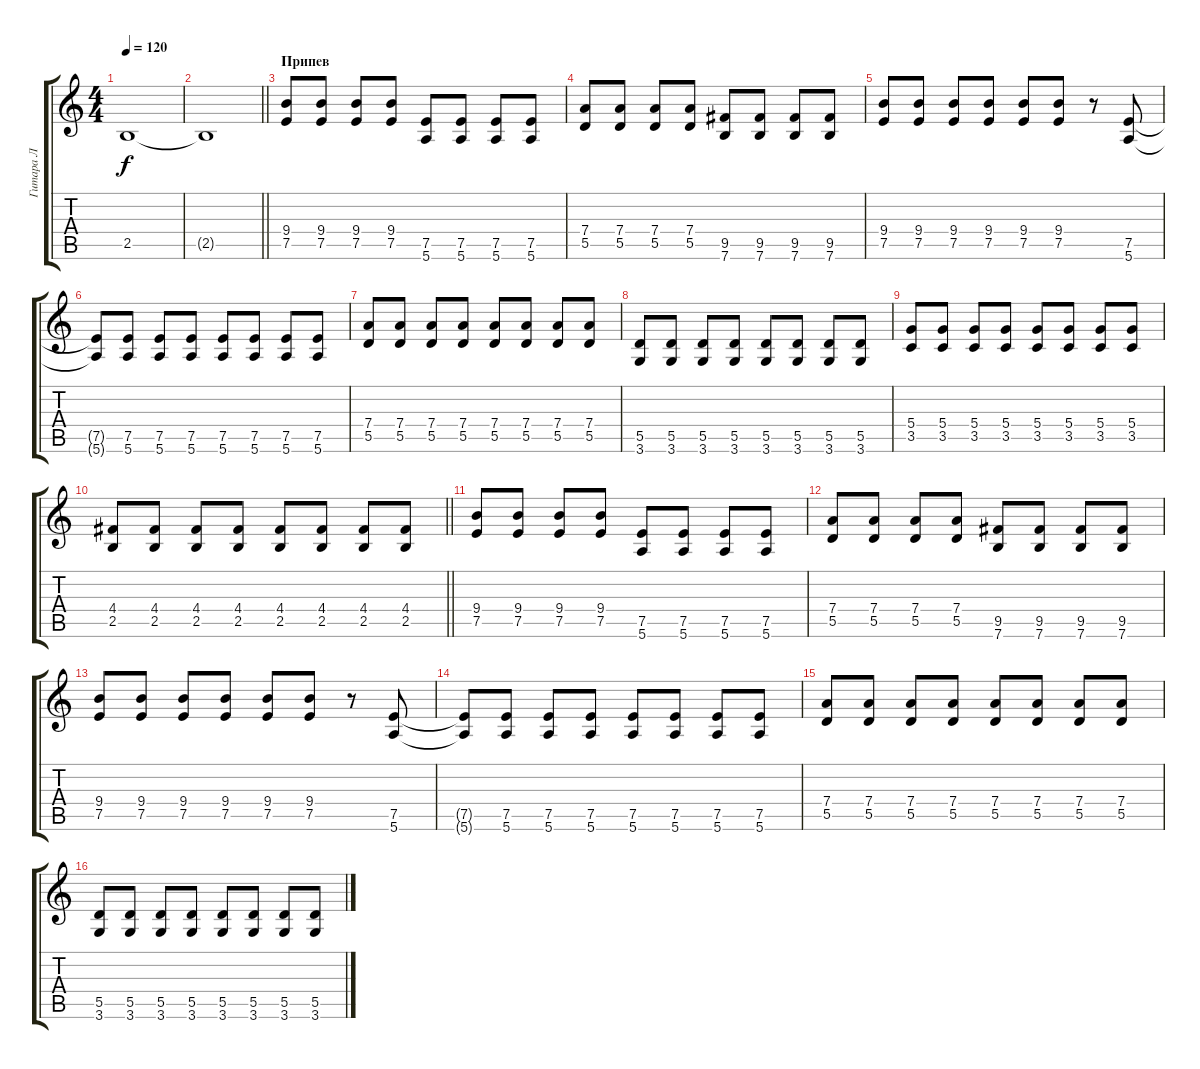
\track ("Гитара Л" "Гитара Л") {instrument distortionguitar}
\staff {score tabs}
\tuning (E4 B3 G3 D3 A2 E2) {hide}
\ts (4 4)
\tempo 120
\clef g2
\ks c
2.5.1{dy f} |
\barLineRight lightlight
2.5{t}.1 |
\section ("" "Припев")
(9.4 7.5).8 (9.4 7.5).8 (9.4 7.5).8 (9.4 7.5).8 (7.5 5.6).8 (7.5 5.6).8 (7.5 5.6).8 (7.5 5.6).8 |
(7.4 5.5).8 (7.4 5.5).8 (7.4 5.5).8 (7.4 5.5).8 (9.5 7.6).8 (9.5 7.6).8 (9.5 7.6).8 (9.5 7.6).8 |
(9.4 7.5).8 (9.4 7.5).8 (9.4 7.5).8 (9.4 7.5).8 (9.4 7.5).8 (9.4 7.5).8 r.8 (7.5 5.6).8 |
(7.5{t} 5.6{t}).8 (7.5 5.6).8 (7.5 5.6).8 (7.5 5.6).8 (7.5 5.6).8 (7.5 5.6).8 (7.5 5.6).8 (7.5 5.6).8 |
(7.4 5.5).8 (7.4 5.5).8 (7.4 5.5).8 (7.4 5.5).8 (7.4 5.5).8 (7.4 5.5).8 (7.4 5.5).8 (7.4 5.5).8 |
(5.5 3.6).8 (5.5 3.6).8 (5.5 3.6).8 (5.5 3.6).8 (5.5 3.6).8 (5.5 3.6).8 (5.5 3.6).8 (5.5 3.6).8 |
(5.4 3.5).8 (5.4 3.5).8 (5.4 3.5).8 (5.4 3.5).8 (5.4 3.5).8 (5.4 3.5).8 (5.4 3.5).8 (5.4 3.5).8 |
\barLineRight lightlight
(4.4 2.5).8 (4.4 2.5).8 (4.4 2.5).8 (4.4 2.5).8 (4.4 2.5).8 (4.4 2.5).8 (4.4 2.5).8 (4.4 2.5).8 |
\section ("" " ")
(9.4 7.5).8 (9.4 7.5).8 (9.4 7.5).8 (9.4 7.5).8 (7.5 5.6).8 (7.5 5.6).8 (7.5 5.6).8 (7.5 5.6).8 |
(7.4 5.5).8 (7.4 5.5).8 (7.4 5.5).8 (7.4 5.5).8 (9.5 7.6).8 (9.5 7.6).8 (9.5 7.6).8 (9.5 7.6).8 |
(9.4 7.5).8 (9.4 7.5).8 (9.4 7.5).8 (9.4 7.5).8 (9.4 7.5).8 (9.4 7.5).8 r.8 (7.5 5.6).8 |
(7.5{t} 5.6{t}).8 (7.5 5.6).8 (7.5 5.6).8 (7.5 5.6).8 (7.5 5.6).8 (7.5 5.6).8 (7.5 5.6).8 (7.5 5.6).8 |
(7.4 5.5).8 (7.4 5.5).8 (7.4 5.5).8 (7.4 5.5).8 (7.4 5.5).8 (7.4 5.5).8 (7.4 5.5).8 (7.4 5.5).8 |
(5.5 3.6).8 (5.5 3.6).8 (5.5 3.6).8 (5.5 3.6).8 (5.5 3.6).8 (5.5 3.6).8 (5.5 3.6).8 (5.5 3.6).8
